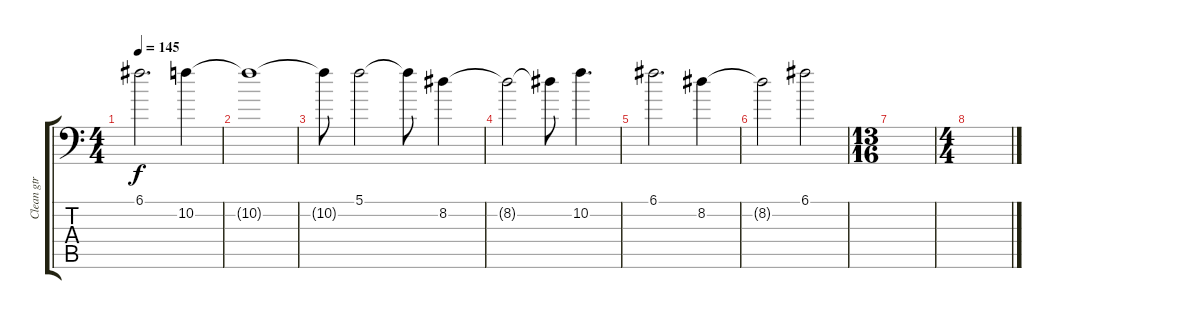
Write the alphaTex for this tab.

\track ("Clean gtr 2" "Clean gtr ") {instrument electricguitarclean}
\staff {score tabs}
\tuning (C4 G3 Eb3 Bb2 F2 Bb1) {hide}
\ts (4 4)
\tempo 145
\clef f4
\ks c
6.1.2{d dy f} 10.2.4 |
10.2{t}.1 |
10.2{t}.8 5.1.2 5.1{t}.8 8.2.4 |
8.2{t}.2 8.2{t}.8 10.2.4{d} |
6.1.2{d} 8.2.4 |
8.2{t}.2 6.1.2 |
\ts (13 16)
|
\ts (4 4)
